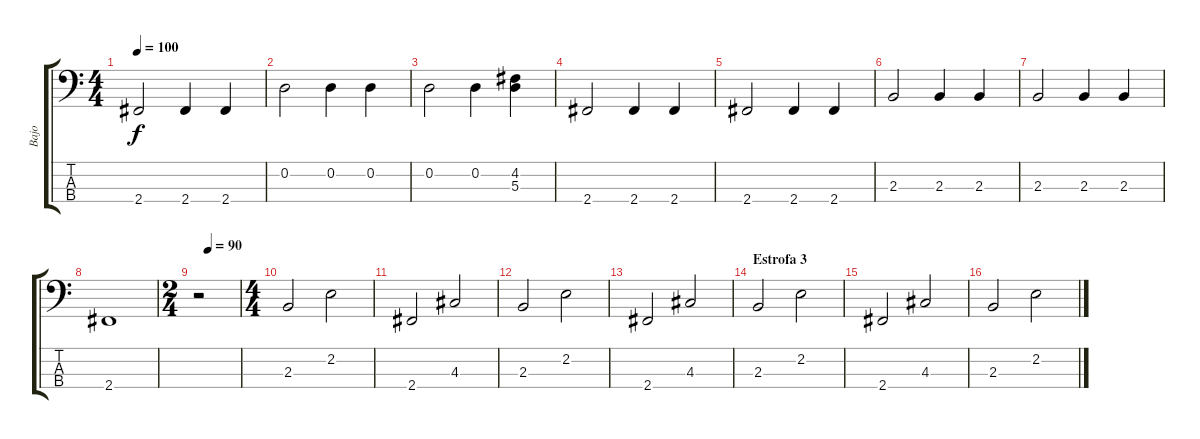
\track ("Bajo" "Bajo") {instrument electricbasspick}
\staff {score tabs}
\tuning (G2 D2 A1 E1) {hide}
\ts (4 4)
\tempo 100
\clef f4
\ks c
2.4.2{dy f} 2.4.4 2.4.4 |
0.2.2 0.2.4 0.2.4 |
0.2.2 0.2.4 (4.2 5.3).4 |
2.4.2 2.4.4 2.4.4 |
2.4.2 2.4.4 2.4.4 |
2.3.2 2.3.4 2.3.4 |
2.3.2 2.3.4 2.3.4 |
2.4.1 |
\ts (2 4)
\tempo (90 0.25)
r.2 |
\ts (4 4)
2.3.2 2.2.2 |
2.4.2 4.3.2 |
2.3.2 2.2.2 |
2.4.2 4.3.2 |
\section ("" "Estrofa 3")
2.3.2 2.2.2 |
2.4.2 4.3.2 |
2.3.2 2.2.2
